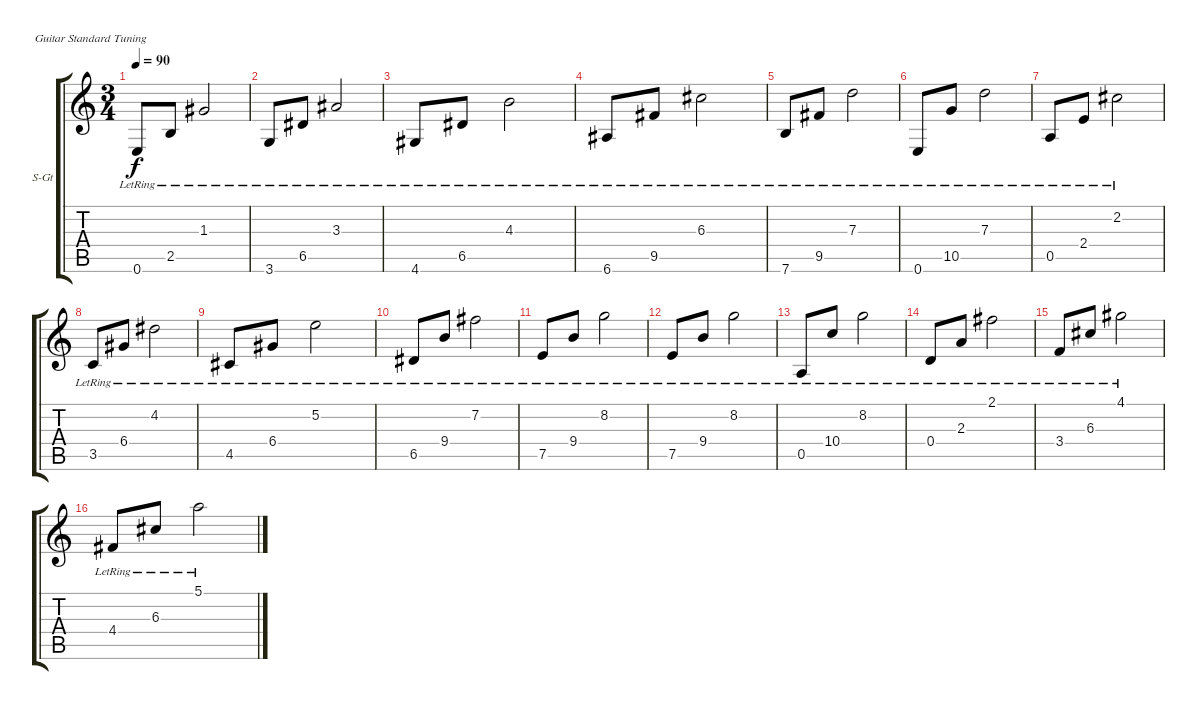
\defaultSystemsLayout 4
\bracketExtendMode groupsimilarinstruments
\firstSystemTrackNameOrientation horizontal
\otherSystemsTrackNameOrientation horizontal
\track ("Steel Guitar" "S-Gt") {instrument acousticguitarsteel}
\staff {score tabs}
\tuning (E4 B3 G3 D3 A2 E2)
\ts (3 4)
\tempo 90
\clef g2
\ks c
0.6{lr}.8{dy f} 2.5{lr}.8 1.3{lr}.2 |
3.6{lr}.8 6.5{lr}.8 3.3{lr}.2 |
4.6{lr}.8 6.5{lr}.8 4.3{lr}.2 |
6.6{lr}.8 9.5{lr}.8 6.3{lr}.2 |
7.6{lr}.8 9.5{lr}.8 7.3{lr}.2 |
0.6{lr}.8 10.5{lr}.8 7.3{lr}.2 |
0.5{lr}.8 2.4{lr}.8 2.2{lr}.2 |
3.5{lr}.8 6.4{lr}.8 4.2{lr}.2 |
4.5{lr}.8 6.4{lr}.8 5.2{lr}.2 |
6.5{lr}.8 9.4{lr}.8 7.2{lr}.2 |
7.5{lr}.8 9.4{lr}.8 8.2{lr}.2 |
7.5{lr}.8 9.4{lr}.8 8.2{lr}.2 |
0.5{lr}.8 10.4{lr}.8 8.2{lr}.2 |
0.4{lr}.8 2.3{lr}.8 2.1{lr}.2 |
3.4{lr}.8 6.3{lr}.8 4.1{lr}.2 |
4.4{lr}.8 6.3{lr}.8 5.1{lr}.2
